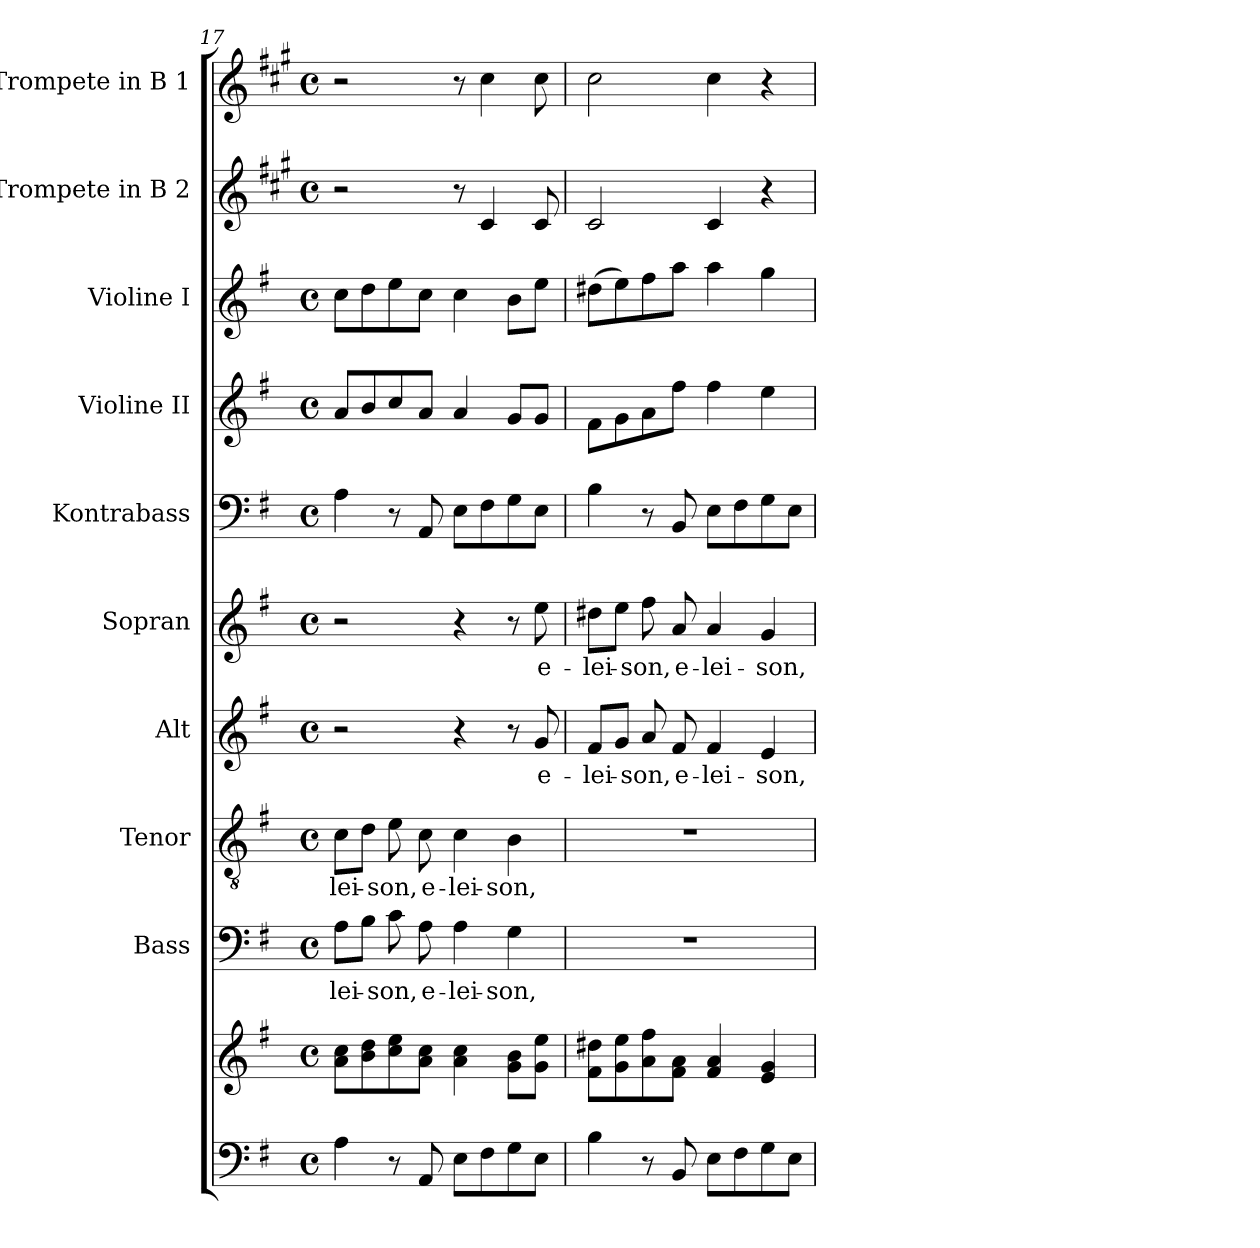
**kern	**kern	**kern	**text	**kern	**text	**kern	**text	**kern	**text	**kern	**kern	**kern	**kern	**kern
*part10	*part10	*part9	*part9	*part8	*part8	*part7	*part7	*part6	*part6	*part5	*part4	*part3	*part2	*part1
*staff11	*staff10	*staff9	*staff9	*staff8	*staff8	*staff7	*staff7	*staff6	*staff6	*staff5	*staff4	*staff3	*staff2	*staff1
*	*	*I"Bass	*	*I"Tenor	*	*I"Alt	*	*I"Sopran	*	*I"Kontrabass	*I"Violine II	*I"Violine I	*I"Trompete in B 2	*I"Trompete in B 1
*	*	*I'B.	*	*I'T.	*	*I'A.	*	*I'S.	*	*I'Kb.	*I'Vl. II	*I'Vl. I	*I'Tr. 2	*I'Tr. 1
!!LO:PB:g=z
*clefF4	*clefG2	*clefF4	*	*clefGv2	*	*clefG2	*	*clefG2	*	*clefF4	*clefG2	*clefG2	*clefG2	*clefG2
*	*	*	*	*	*	*	*	*	*	*ITrd7c12	*	*	*ITrd1c2	*ITrd1c2
*k[f#]	*k[f#]	*k[f#]	*	*k[f#]	*	*k[f#]	*	*k[f#]	*	*k[f#]	*k[f#]	*k[f#]	*k[f#]	*k[f#]
*G:	*G:	*G:	*	*G:	*	*G:	*	*G:	*	*G:	*G:	*G:	*G:	*G:
*M4/4	*M4/4	*M4/4	*	*M4/4	*	*M4/4	*	*M4/4	*	*M4/4	*M4/4	*M4/4	*M4/4	*M4/4
*met(c)	*met(c)	*met(c)	*	*met(c)	*	*met(c)	*	*met(c)	*	*met(c)	*met(c)	*met(c)	*met(c)	*met(c)
=17	=17	=17	=17	=17	=17	=17	=17	=17	=17	=17	=17	=17	=17	=17
!	!	!	!LO:LY:b	!	!LO:LY:b	!	!	!	!	!	!	!	!	!
4A\	8a\ 8cc\L	8A\L	-lei-	8c\L	-lei-	2r	.	2r	.	4AA\	8a/L	8cc\L	2r	2r
.	8b\ 8dd\	8B\J	.	8d\J	.	.	.	.	.	.	8b/	8dd\	.	.
!	!	!	!LO:LY:b	!	!LO:LY:b	!	!	!	!	!	!	!	!	!
8r	8cc\ 8ee\	8c\	-son,	8e\	-son,	.	.	.	.	8r	8cc/	8ee\	.	.
!	!	!	!LO:LY:b	!	!LO:LY:b	!	!	!	!	!	!	!	!	!
8AA/	8a\ 8cc\J	8A\	e-	8c\	e-	.	.	.	.	8AAA/	8a/J	8cc\J	.	.
!	!	!	!LO:LY:b	!	!LO:LY:b	!	!	!	!	!	!	!	!	!
8E\L	4a\ 4cc\	4A\	-lei-	4c\	-lei-	4r	.	4r	.	8EE\L	4a/	4cc\	8r	8r
8F#\	.	.	.	.	.	.	.	.	.	8FF#\	.	.	4B/	4b\
!	!	!	!LO:LY:b	!	!LO:LY:b	!	!	!	!	!	!	!	!	!
8G\	8g\ 8b\L	4G\	-son,	4B\	-son,	8r	.	8r	.	8GG\	8g/L	8b\L	.	.
!	!	!	!	!	!	!	!LO:LY:b	!	!LO:LY:b	!	!	!	!	!
8E\J	8g\ 8ee\J	.	.	.	.	8g/	e-	8ee\	e-	8EE\J	8g/J	8ee\J	8B/	8b\
=18	=18	=18	=18	=18	=18	=18	=18	=18	=18	=18	=18	=18	=18	=18
!	!	!	!	!	!	!	!LO:LY:b	!	!LO:LY:b	!	!	!	!	!
4B\	8f#\ 8dd#X\L	1r	.	1r	.	8f#/L	-lei-	8dd#X\L	-lei-	4BB\	8f#\L	(>8dd#X\L	2B/	2b\
.	8g\ 8ee\	.	.	.	.	8g/J	.	8ee\J	.	.	8g\	8ee\)	.	.
!	!	!	!	!	!	!	!LO:LY:b	!	!LO:LY:b	!	!	!	!	!
8r	8a\ 8ff#\	.	.	.	.	8a/	-son,	8ff#\	-son,	8r	8a\	8ff#\	.	.
!	!	!	!	!	!	!	!LO:LY:b	!	!LO:LY:b	!	!	!	!	!
8BB/	8f#\ 8a\J	.	.	.	.	8f#/	e-	8a/	e-	8BBB/	8ff#\J	8aa\J	.	.
!	!	!	!	!	!	!	!LO:LY:b	!	!LO:LY:b	!	!	!	!	!
8E\L	4f#/ 4a/	.	.	.	.	4f#/	-lei-	4a/	-lei-	8EE\L	4ff#\	4aa\	4B/	4b\
8F#\	.	.	.	.	.	.	.	.	.	8FF#\	.	.	.	.
!	!	!	!	!	!	!	!LO:LY:b	!	!LO:LY:b	!	!	!	!	!
8G\	4e/ 4g/	.	.	.	.	4e/	-son,	4g/	-son,	8GG\	4ee\	4gg\	4r	4r
8E\J	.	.	.	.	.	.	.	.	.	8EE\J	.	.	.	.
=	=	=	=	=	=	=	=	=	=	=	=	=	=	=
*-	*-	*-	*-	*-	*-	*-	*-	*-	*-	*-	*-	*-	*-	*-
